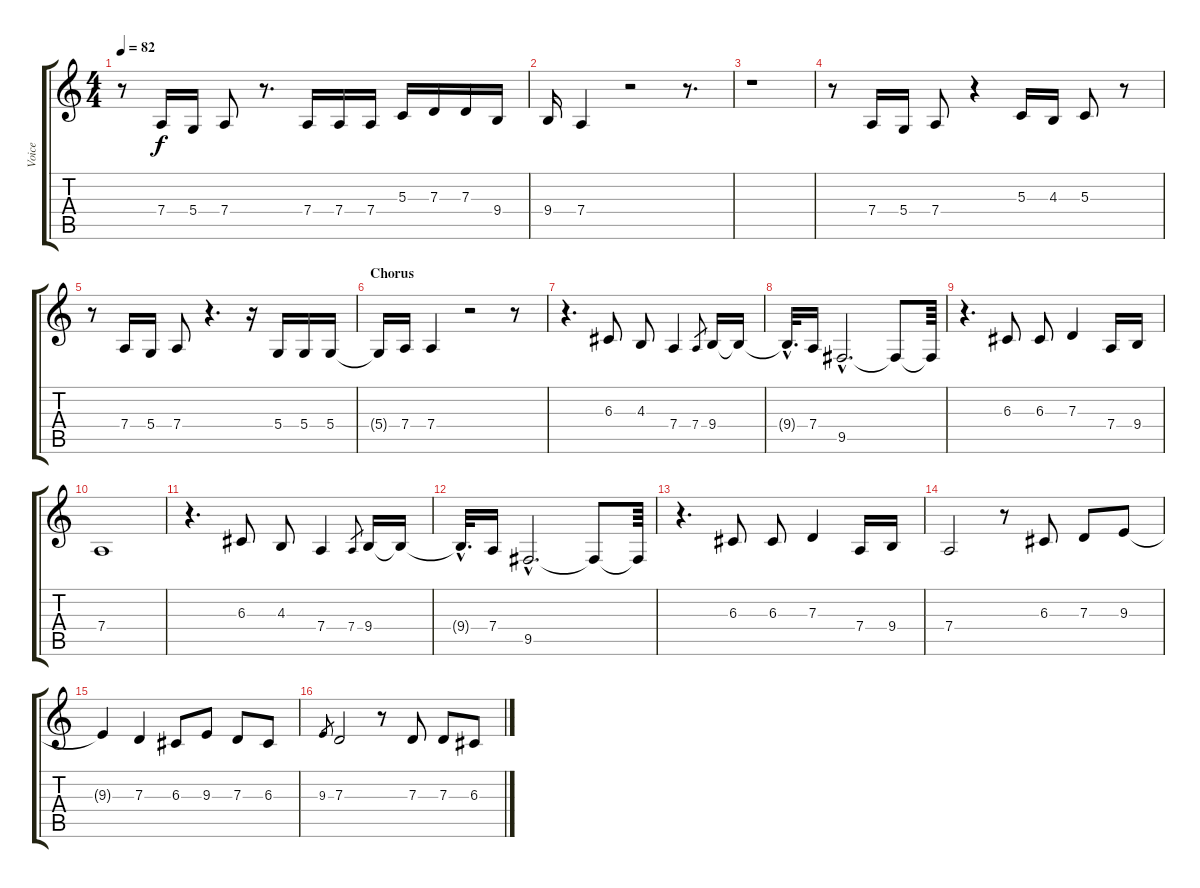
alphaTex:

\track ("Voice" "Voice") {instrument trombone}
\staff {score tabs}
\tuning (E4 B3 G3 D3 A2 E2) {hide}
\ts (4 4)
\tempo 82
\clef g2
\ks c
r.8{dy f} 7.4.16 5.4.16 7.4.8 r.8{d} 7.4.16 7.4.16 7.4.16 5.3.16 7.3.16 7.3.16 9.4.16 |
9.4.16 7.4.4 r.2 r.8{d} |
r.1 |
r.8 7.4.16 5.4.16 7.4.8 r.4 5.3.16 4.3.16 5.3.8 r.8 |
r.8 7.4.16 5.4.16 7.4.8 r.4{d} r.16 5.4.16 5.4.16 5.4.16 |
\section ("" "Chorus")
5.4{t}.16 7.4.16 7.4.4 r.2 r.8 |
r.4{d} 6.3.8 4.3.8 7.4.4 7.4.8{gr} 9.4.16 9.4{t}.16 |
9.4{hac t}.32{d} 7.4.16 9.5{hac}.2{d} 9.5{t}.8 9.5{t}.64 |
r.4{d} 6.3.8 6.3.8 7.3.4 7.4.16 9.4.16 |
7.4.1 |
r.4{d} 6.3.8 4.3.8 7.4.4 7.4.8{gr} 9.4.16 9.4{t}.16 |
9.4{hac t}.32{d} 7.4.16 9.5{hac}.2{d} 9.5{t}.8 9.5{t}.64 |
r.4{d} 6.3.8 6.3.8 7.3.4 7.4.16 9.4.16 |
7.4.2 r.8 6.3.8 7.3.8 9.3.8 |
9.3{t}.4 7.3.4 6.3.8 9.3.8 7.3.8 6.3.8 |
9.3.8{gr} 7.3.2 r.8 7.3.8 7.3.8 6.3.8
